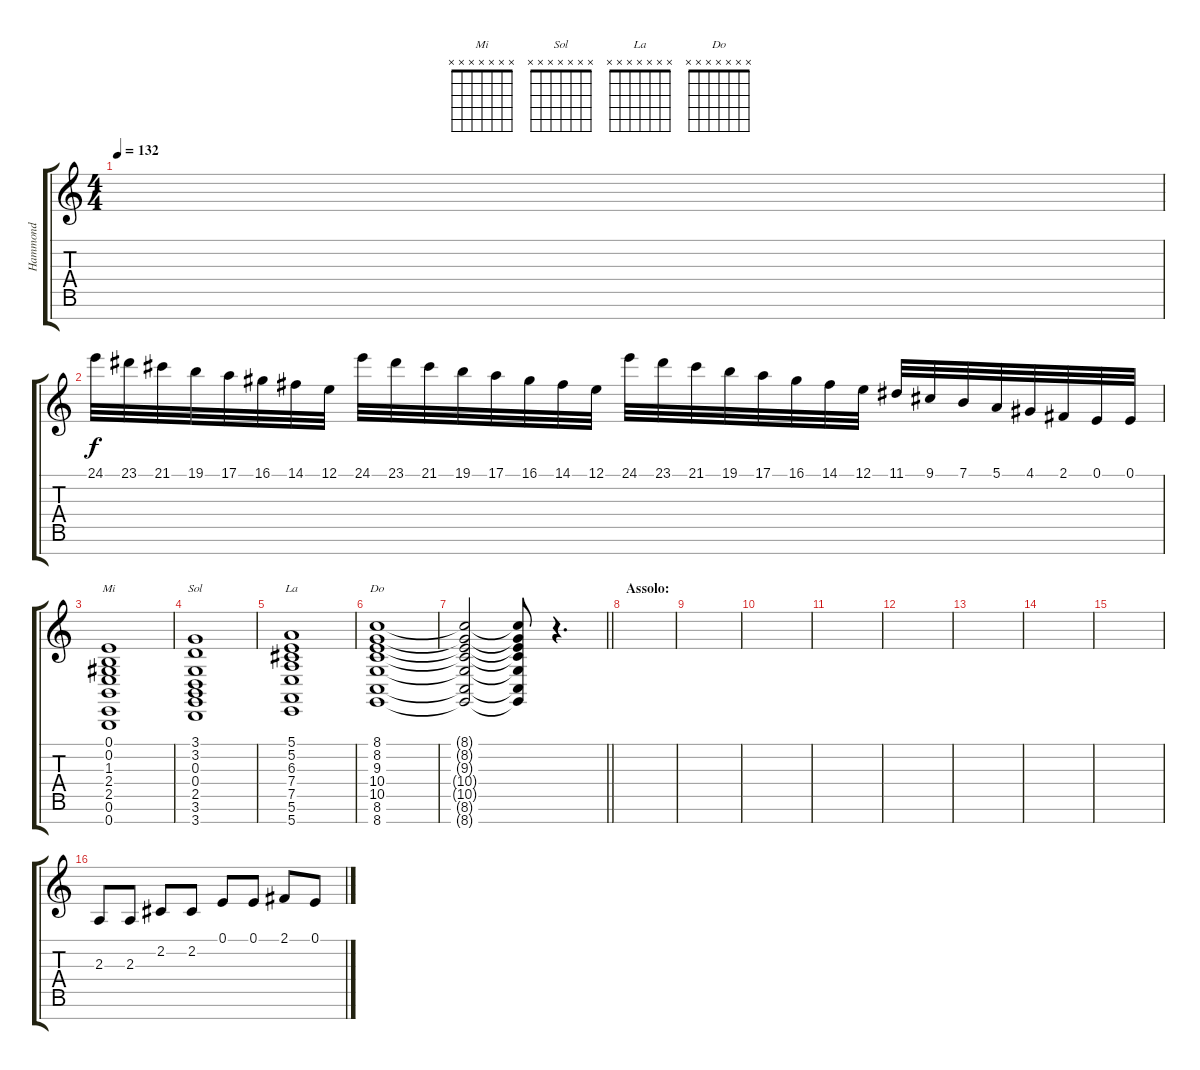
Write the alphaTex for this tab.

\track ("Hammond" "Hammond") {instrument drawbarorgan}
\staff {score tabs}
\tuning (E4 B3 G3 D3 A2 E2 B1) {hide}
\chord ("Mi" x x x x x x x)
\chord ("Sol" x x x x x x x)
\chord ("La" x x x x x x x)
\chord ("Do" x x x x x x x)
\ts (4 4)
\tempo 132
\clef g2
\ks c
|
24.1.32 23.1.32 21.1.32 19.1.32 17.1.32 16.1.32 14.1.32 12.1.32 24.1.32 23.1.32 21.1.32 19.1.32 17.1.32 16.1.32 14.1.32 12.1.32 24.1.32 23.1.32 21.1.32 19.1.32 17.1.32 16.1.32 14.1.32 12.1.32 11.1.32 9.1.32 7.1.32 5.1.32 4.1.32 2.1.32 0.1.32 0.1.32 |
(0.1 0.2 1.3 2.4 2.5 0.6 0.7).1{ch "Mi" instrument drawbarorgan} |
(3.1 3.2 0.3 0.4 2.5 3.6 3.7).1{ch "Sol"} |
(5.1 5.2 6.3 7.4 7.5 5.6 5.7).1{ch "La"} |
(8.1 8.2 9.3 10.4 10.5 8.6 8.7).1{ch "Do"} |
\barLineRight lightlight
(8.1{t} 8.2{t} 9.3{t} 10.4{t} 10.5{t} 8.6{t} 8.7{t}).2 (8.1{t} 8.2{t} 9.3{t} 10.4{t} 10.5{t} 8.6{t} 8.7{t}).8 r.4{d} |
\section ("" "Assolo:")
|
|
|
|
|
|
|
|
2.3.8{instrument honkytonkpiano} 2.3.8 2.2.8 2.2.8 0.1.8 0.1.8 2.1.8 0.1.8
